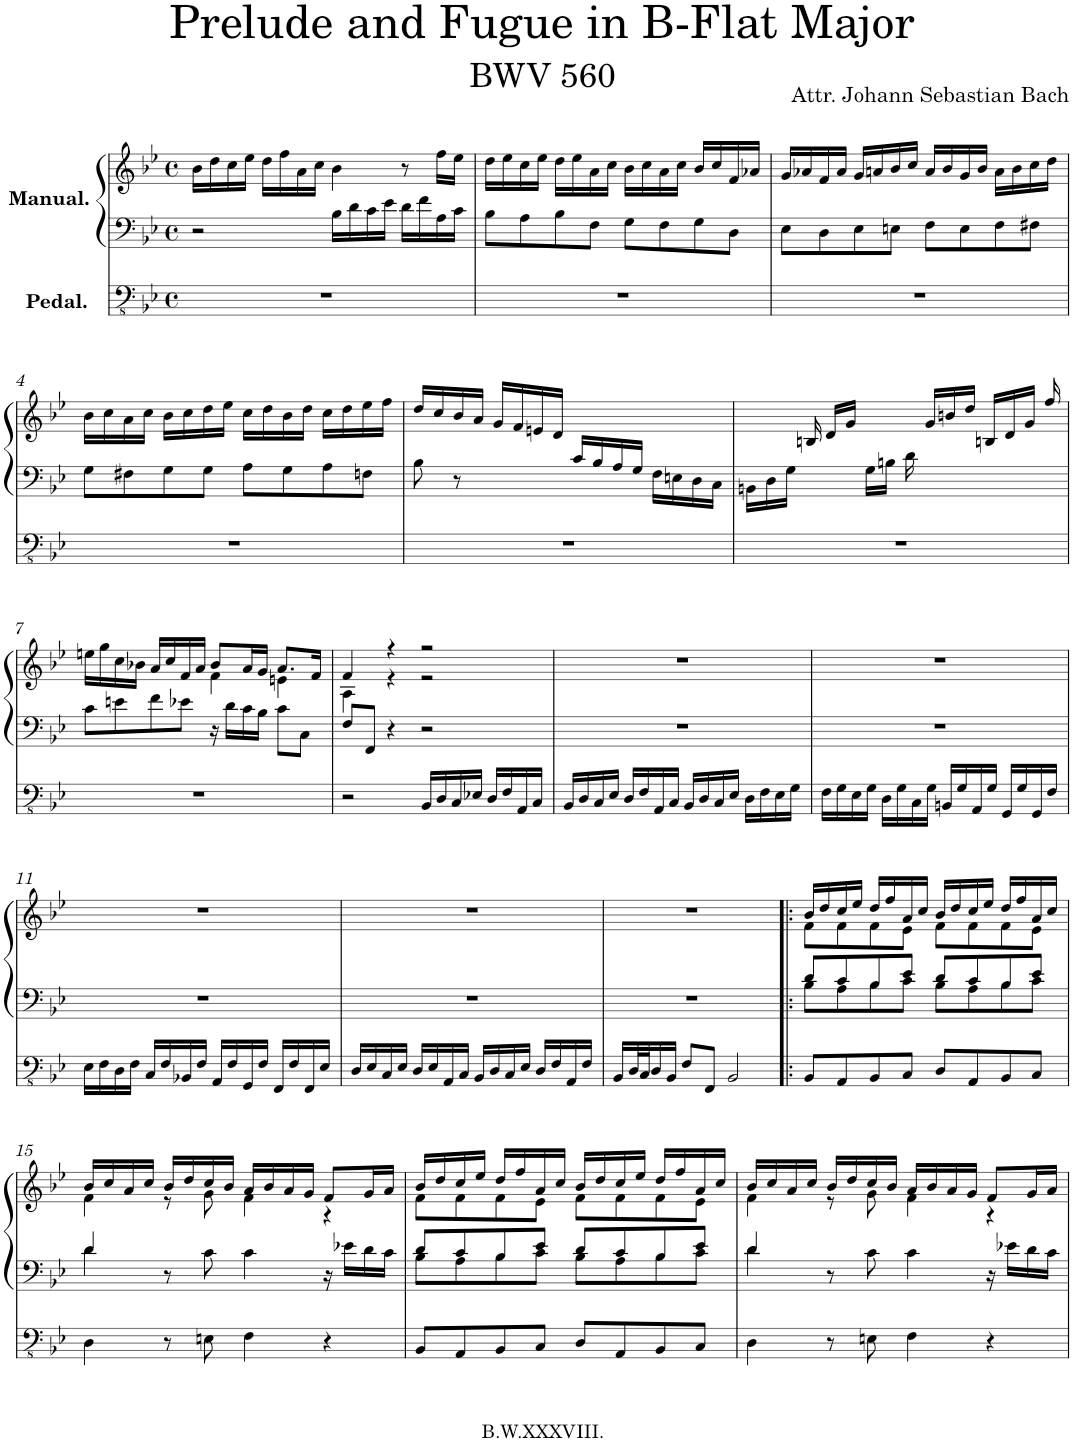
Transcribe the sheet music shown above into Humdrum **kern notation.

**kern	**kern	**kern
*part1	*part1	*part1
*staff3	*staff2	*staff1
*I"Pipe Organ	*	*
*I'Org.	*	*
*clefFv4	*clefF4	*clefG2
*k[b-e-]	*k[b-e-]	*k[b-e-]
*M4/4	*M4/4	*M4/4
*met(c)	*met(c)	*met(c)
=1	=1	=1
!	!	!LO:TX:b:B:t=Manual.
1r	2r	16b-\LL
!	!	!LO:TX:b:B:t=Pedal.
.	.	16dd\
.	.	16cc\
.	.	16ee-\JJ
.	.	16dd\LL
.	.	16ff\
.	.	16a\
.	.	16cc\JJ
.	16B-\LL	4b-\
.	16d\	.
.	16c\	.
.	16e-\JJ	.
.	16d\LL	8r
.	16f\	.
.	16A\	16ff\LL
.	16c\JJ	16ee-\JJ
=2	=2	=2
1r	8B-\L	16dd\LL
.	.	16ee-\
.	8A\	16cc\
.	.	16ee-\JJ
.	8B-\	16dd\LL
.	.	16ee-\
.	8F\J	16a\
.	.	16cc\JJ
.	8G\L	16b-\LL
.	.	16cc\
.	8F\	16a\
.	.	16cc\JJ
.	8G\	16b-/LL
.	.	16cc/
.	8D\J	16f/
.	.	16a-X/JJ
=3	=3	=3
1r	8E-\L	16g/LL
.	.	16a-X/
.	8D\	16f/
.	.	16a-/JJ
.	8E-\	16g/LL
.	.	16an/
.	8En\J	16b-/
.	.	16cc/JJ
.	8F\L	16a/LL
.	.	16b-/
.	8E\	16g/
.	.	16b-/JJ
.	8F\	16a\LL
.	.	16b-\
.	8F#X\J	16cc\
.	.	16dd\JJ
!!LO:LB:g=z
=4	=4	=4
1r	8G\L	16b-\LL
.	.	16cc\
.	8F#X\	16a\
.	.	16cc\JJ
.	8G\	16b-\LL
.	.	16cc\
.	8G\J	16dd\
.	.	16ee-\JJ
.	8A\L	16cc\LL
.	.	16dd\
.	8G\	16b-\
.	.	16dd\JJ
.	8A\	16cc\LL
.	.	16dd\
.	8Fn\J	16ee-\
.	.	16ff\JJ
=5	=5	=5
*	*^	*^
1r	2ryy	8B-\	16dd/LL	4ryy
.	.	.	16cc/	.
.	.	8r	16b-/	.
.	.	.	16a/JJ	.
.	.	4ryy	4ryy	16g/LL
.	.	.	.	16f/
.	.	.	.	16en/
.	.	.	.	16d/JJ
.	16c/LL	4ryy	4ryy	2ryy
.	16B-/	.	.	.
.	16A/	.	.	.
.	16G/JJ	.	.	.
.	4ryy	16F\LL	4ryy	.
.	.	16En\	.	.
.	.	16D\	.	.
.	.	16C\JJ	.	.
*	*v	*v	*	*
=6	=6	=6	=6
1r	16BBn\LL	16ryy	2.ryy
.	16D\	16ryy	.
.	16G\JJ	16ryy	.
.	16ryy	16Bn/	.
.	8ryy	16d/LL	.
.	.	16g/JJ	.
.	16G\LL	16ryy	.
.	16Bn\JJ	16ryy	.
.	16d\	16ryy	.
.	16ryy	16g/LL	.
.	16ryy	16bn/	.
.	16ryy	16dd/JJ	.
.	8.ryy	16ryy	16Bn/LL
.	.	16ryy	16d/
.	.	16ryy	16g/JJ
.	16ryy	16ff/	16ryy
!!LO:LB:g=z	!!
=7	=7	=7	=7
1r	8c\L	16een\LL	2ryy
.	.	16gg\	.
.	8en\	16cc\	.
.	.	16b-X\JJ	.
.	8f\	16a/LL	.
.	.	16cc/	.
.	8e-X\J	16f/	.
.	.	16a/JJ	.
.	16r	8b-/L	4f\
.	16d\LL	.	.
.	16c\	16a/L	.
.	16B-\JJ	16g/JJ	.
.	8c\L	8.a/L	4en\
.	8C\J	.	.
.	.	16f/Jk	.
=8	=8	=8	=8
2r	8F/L	4f/	4A\
.	8FF/J	.	.
.	4r	4r	4r
16BBB-/LL	2r	2r	2r
16DD/	.	.	.
16CC/	.	.	.
16EE-X/JJ	.	.	.
16DD/LL	.	.	.
16FF/	.	.	.
16AAA/	.	.	.
16CC/JJ	.	.	.
*	*	*v	*v
=9	=9	=9
16BBB-/LL	1r	1r
16DD/	.	.
16CC/	.	.
16EE-/JJ	.	.
16DD/LL	.	.
16FF/	.	.
16AAA/	.	.
16CC/JJ	.	.
16BBB-/LL	.	.
16DD/	.	.
16CC/	.	.
16EE-/JJ	.	.
16DD\LL	.	.
16FF\	.	.
16EE-\	.	.
16GG\JJ	.	.
=10	=10	=10
16FF\LL	1r	1r
16GG\	.	.
16EE-\	.	.
16GG\JJ	.	.
16DD\LL	.	.
16GG\	.	.
16CC\	.	.
16GG\JJ	.	.
16BBBn/LL	.	.
16GG/	.	.
16AAA/	.	.
16GG/JJ	.	.
16GGG/LL	.	.
16GG/	.	.
16GGG/	.	.
16FF/JJ	.	.
!!LO:LB:g=z
=11	=11	=11
16EE-\LL	1r	1r
16FF\	.	.
16DD\	.	.
16FF\JJ	.	.
16CC/LL	.	.
16FF/	.	.
16BBB-X/	.	.
16FF/JJ	.	.
16AAA/LL	.	.
16FF/	.	.
16GGG/	.	.
16FF/JJ	.	.
16FFF/LL	.	.
16FF/	.	.
16FFF/	.	.
16EE-/JJ	.	.
=12	=12	=12
16DD/LL	1r	1r
16EE-/	.	.
16CC/	.	.
16EE-/JJ	.	.
16DD/LL	.	.
16EE-/	.	.
16AAA/	.	.
16CC/JJ	.	.
16BBB-/LL	.	.
16DD/	.	.
16CC/	.	.
16EE-/JJ	.	.
16DD/LL	.	.
16FF/	.	.
16AAA/	.	.
16FF/JJ	.	.
=13	=13	=13
16BBB-/LL	1r	1r
32DD/L	.	.
32CC/J	.	.
16DD/	.	.
16BBB-/JJ	.	.
8FF/L	.	.
8FFF/J	.	.
2BBB-/	.	.
=14!|:	=14!|:	=14!|:
*	*^	*^
8BBB-/L	8d/L	8B-\L	16b-/LL	8f\L
.	.	.	16dd/	.
8AAA/	8c/	8A\	16cc/	8f\
.	.	.	16ee-/JJ	.
8BBB-/	8B-/	8B-\	16dd/LL	8f\
.	.	.	16ff/	.
8CC/J	8e-/J	8c\J	16a/	8e-\J
.	.	.	16cc/JJ	.
8DD/L	8d/L	8B-\L	16b-/LL	8f\L
.	.	.	16dd/	.
8AAA/	8c/	8A\	16cc/	8f\
.	.	.	16ee-/JJ	.
8BBB-/	8B-/	8B-\	16dd/LL	8f\
.	.	.	16ff/	.
8CC/J	8e-/J	8c\J	16a/	8e-\J
.	.	.	16cc/JJ	.
!!LO:LB:g=z	!!
=15	=15	=15	=15	=15
4DD\	4d/	4d\	16b-/LL	4f\
.	.	.	16cc/	.
.	.	.	16a/	.
.	.	.	16cc/JJ	.
8r	8r	2.ryy	16b-/LL	8r
.	.	.	16dd/	.
8EEn\	8c\	.	16cc/	8g\
.	.	.	16b-/JJ	.
4FF\	4c\	.	16a/LL	4f\
.	.	.	16b-/	.
.	.	.	16a/	.
.	.	.	16g/JJ	.
4r	16r	.	8f/L	4r
.	16e-X\LL	.	.	.
.	16d\	.	16g/L	.
.	16c\JJ	.	16a/JJ	.
=16	=16	=16	=16	=16
8BBB-/L	8d/L	8B-\L	16b-/LL	8f\L
.	.	.	16dd/	.
8AAA/	8c/	8A\	16cc/	8f\
.	.	.	16ee-/JJ	.
8BBB-/	8B-/	8B-\	16dd/LL	8f\
.	.	.	16ff/	.
8CC/J	8e-/J	8c\J	16a/	8e-\J
.	.	.	16cc/JJ	.
8DD/L	8d/L	8B-\L	16b-/LL	8f\L
.	.	.	16dd/	.
8AAA/	8c/	8A\	16cc/	8f\
.	.	.	16ee-/JJ	.
8BBB-/	8B-/	8B-\	16dd/LL	8f\
.	.	.	16ff/	.
8CC/J	8e-/J	8c\J	16a/	8e-\J
.	.	.	16cc/JJ	.
=17	=17	=17	=17	=17
4DD\	4d/	4d\	16b-/LL	4f\
.	.	.	16cc/	.
.	.	.	16a/	.
.	.	.	16cc/JJ	.
8r	8r	2.ryy	16b-/LL	8r
.	.	.	16dd/	.
8EEn\	8c\	.	16cc/	8g\
.	.	.	16b-/JJ	.
4FF\	4c\	.	16a/LL	4f\
.	.	.	16b-/	.
.	.	.	16a/	.
.	.	.	16g/JJ	.
4r	16r	.	8f/L	4r
.	16e-X\LL	.	.	.
.	16d\	.	16g/L	.
.	16c\JJ	.	16a/JJ	.
*	*v	*v	*	*
*	*	*v	*v
=	=	=
*-	*-	*-
